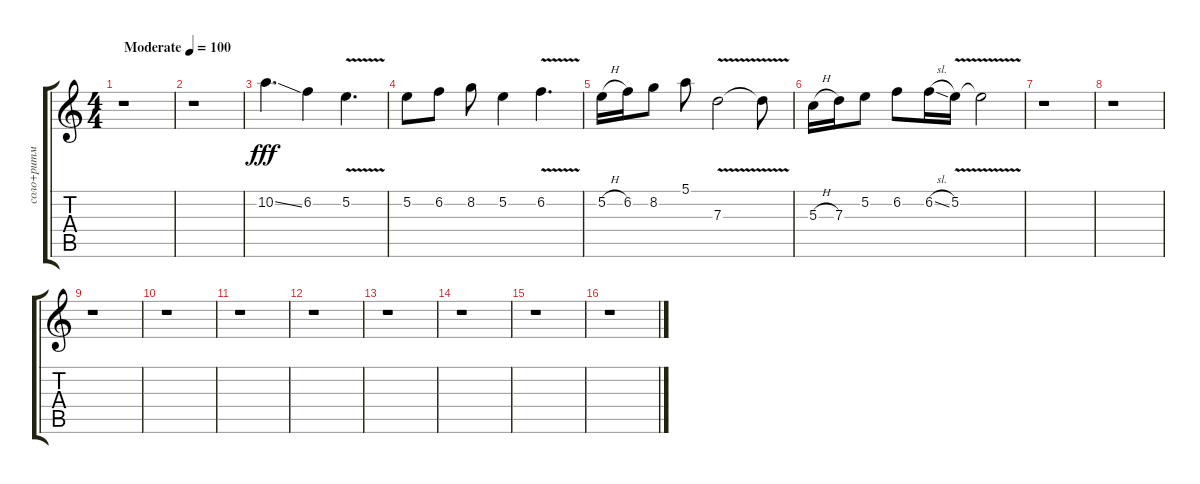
\track ("соло+ритм" "соло+ритм") {instrument acousticguitarsteel}
\staff {score tabs}
\tuning (E4 B3 G3 D3 A2 E2) {hide}
\ts (4 4)
\tempo (100 "Moderate")
\clef g2
\ks c
r.1{dy fff instrument acousticguitarsteel} |
r.1 |
10.2{ss}.4{d} 6.2.4 5.2{v}.4{d} |
5.2.8 6.2.8 8.2.8 5.2.4 6.2{v}.4{d} |
5.2{h}.16 6.2.16 8.2.8 5.1.8 7.3{v}.2 7.3{t}.8 |
5.3{h}.16 7.3.16 5.2.8 6.2.8 6.2{sl}.16 5.2{v}.16 5.2{t}.2 |
r.1 |
r.1 |
r.1 |
r.1 |
r.1 |
r.1 |
r.1 |
r.1 |
r.1 |
r.1
